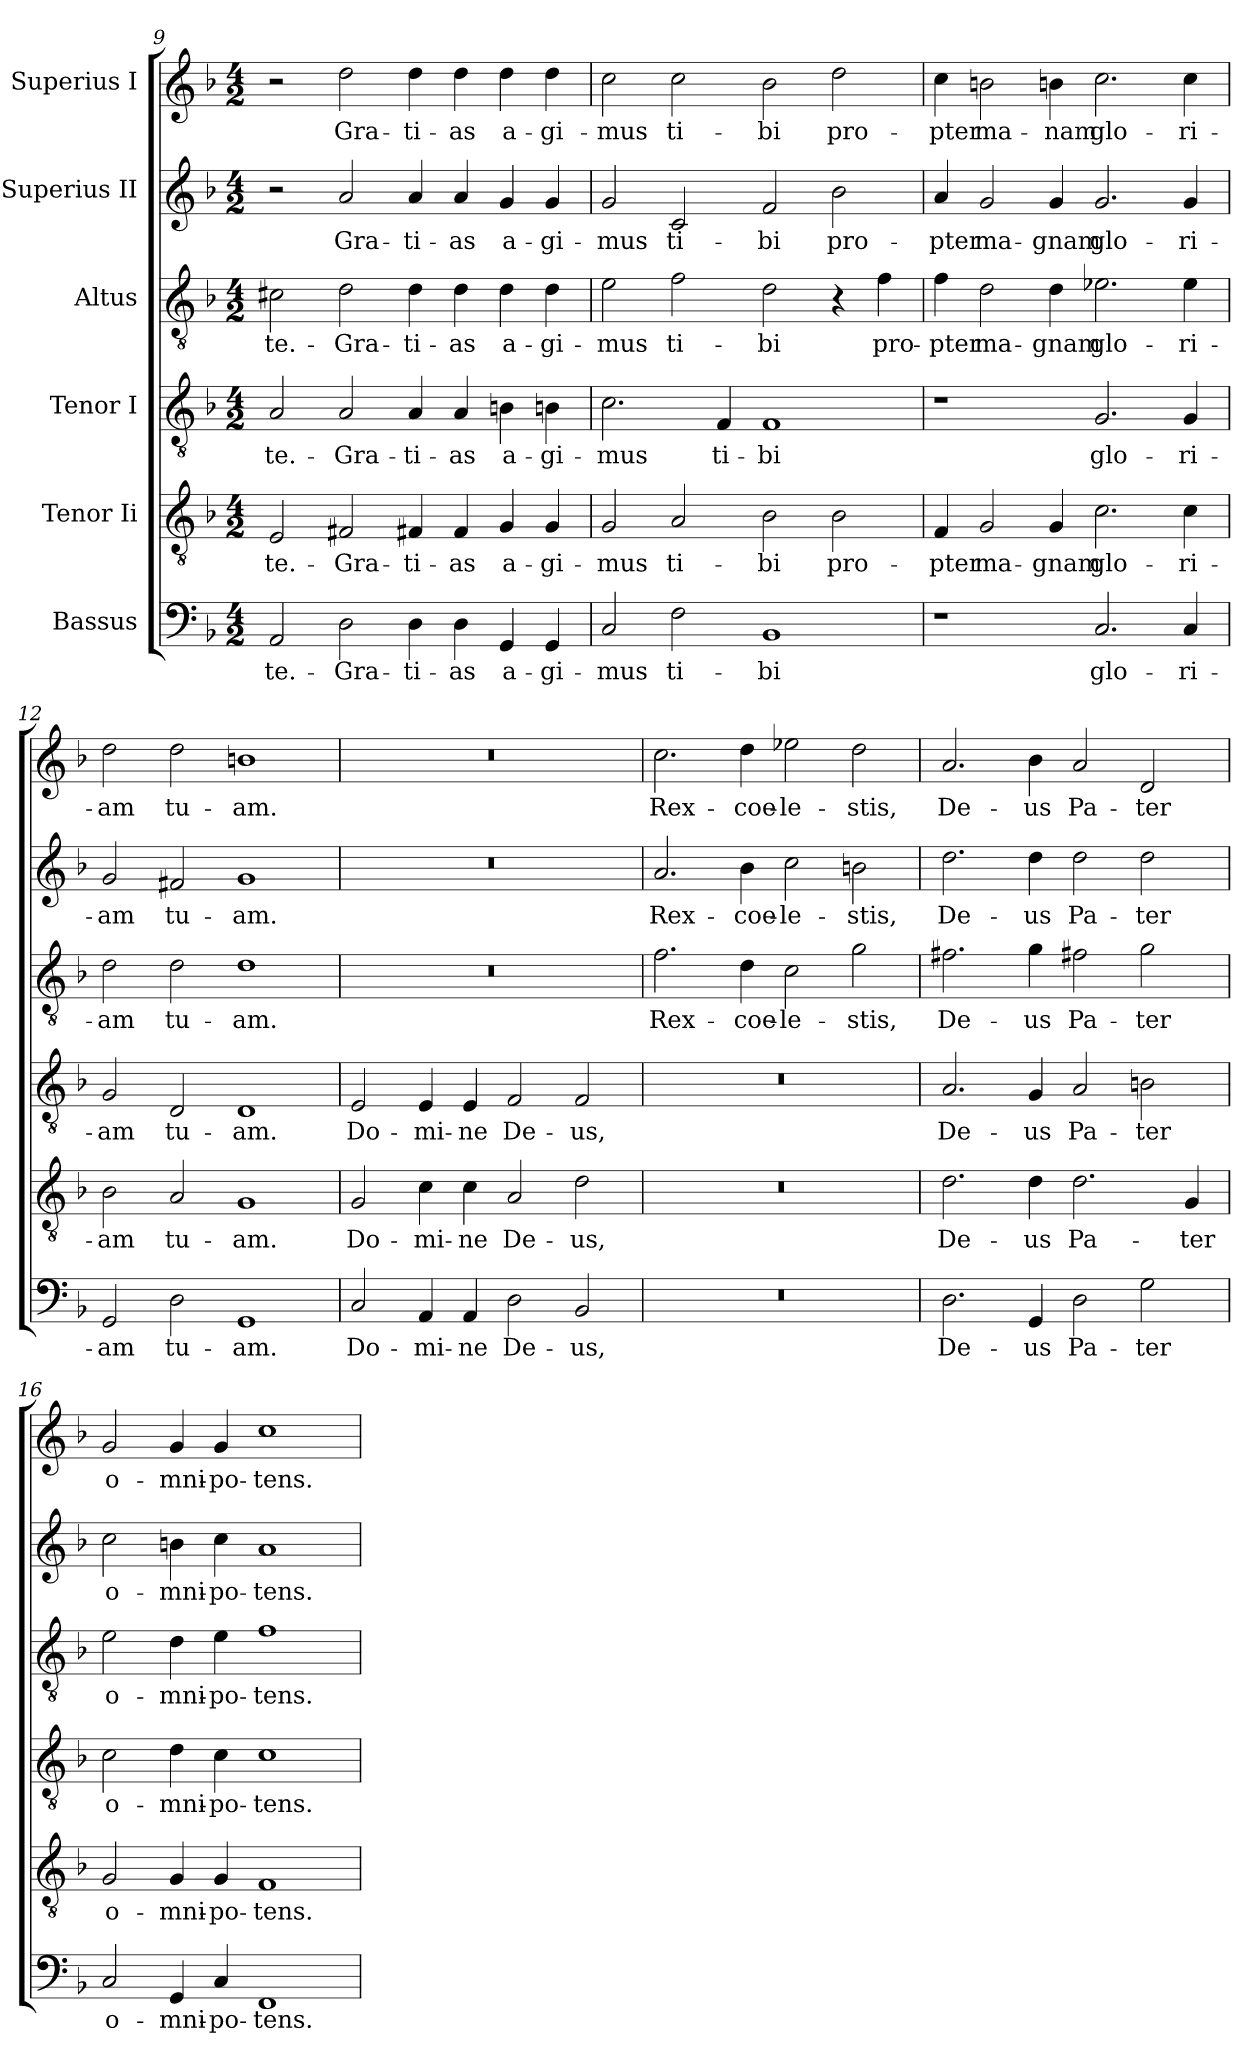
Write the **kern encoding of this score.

**kern	**text	**kern	**text	**kern	**text	**kern	**text	**kern	**text	**kern	**text
*part6	*part6	*part5	*part5	*part4	*part4	*part3	*part3	*part2	*part2	*part1	*part1
*staff6	*staff6	*staff5	*staff5	*staff4	*staff4	*staff3	*staff3	*staff2	*staff2	*staff1	*staff1
*I"Bassus	*	*I"Tenor Ii	*	*I"Tenor I	*	*I"Altus	*	*I"Superius II	*	*I"Superius I	*
*clefF4	*	*clefGv2	*	*clefGv2	*	*clefGv2	*	*clefG2	*	*clefG2	*
*k[b-]	*	*k[b-]	*	*k[b-]	*	*k[b-]	*	*k[b-]	*	*k[b-]	*
*M4/2	*	*M4/2	*	*M4/2	*	*M4/2	*	*M4/2	*	*M4/2	*
=9	=9	=9	=9	=9	=9	=9	=9	=9	=9	=9	=9
2AA/	te.-	2E/	te.-	2A/	te.-	2c#X\	te.-	2r	.	2r	.
2D\	Gra-	2F#X/	Gra-	2A/	Gra­-	2d\	Gra-	2a/	Gra-	2dd\	Gra-
4D\	-ti-	4F#X/	-ti-	4A/	-ti-	4d\	-ti-	4a/	-ti-	4dd\	-ti-
4D\	-as	4F#/	-as	4A/	-as	4d\	-as	4a/	-as	4dd\	-as
4GG/	a-	4G/	a-	4Bn\	a-	4d\	a-	4g/	a-	4dd\	a-
4GG/	-gi-	4G/	-gi-	4Bn\	-gi-	4d\	-gi-	4g/	-gi-	4dd\	-gi­-
=10	=10	=10	=10	=10	=10	=10	=10	=10	=10	=10	=10
2C/	-mus	2G/	-mus	2.c\	-mus	2e\	-mus	2g/	-mus	2cc\	-mus
2F\	ti-	2A/	ti-	.	.	2f\	ti-	2c/	ti-	2cc\	ti-
.	.	.	.	4F/	ti-	.	.	.	.	.	.
1BB-/	-bi	2B-\	-bi	1F/	-bi	2d\	-bi	2f/	-bi	2b-\	-bi
.	.	2B-\	pro-	.	.	4r	.	2b-\	pro-	2dd\	pro-
.	.	.	.	.	.	4f\	pro-	.	.	.	.
=11	=11	=11	=11	=11	=11	=11	=11	=11	=11	=11	=11
1r	.	4F/	-pter	1r	.	4f\	-pter	4a/	-pter	4cc\	-pter
.	.	2G/	ma-	.	.	2d\	ma-	2g/	ma-	2bn\	ma-
.	.	4G/	-gnam	.	.	4d\	-gnam	4g/	-gnam	4bn\	-nam
2.C/	glo-	2.c\	glo-	2.G/	glo-	2.e-X\	glo-	2.g/	glo-	2.cc\	glo-
4C/	-ri-	4c\	-ri-	4G/	-ri-	4e-\	-ri-	4g/	-ri-	4cc\	-ri-
=12	=12	=12	=12	=12	=12	=12	=12	=12	=12	=12	=12
2GG/	-am	2B-\	-am	2G/	-am	2d\	-am	2g/	-am	2dd\	-am
2D\	tu-	2A/	tu-	2D/	tu-	2d\	tu-	2f#X/	tu-	2dd\	tu-
1GG/	-am.	1G/	-am.	1D/	-am.	1d/	-am.	1g/	-am.	1bn\	-am.
=13	=13	=13	=13	=13	=13	=13	=13	=13	=13	=13	=13
2C/	Do-	2G/	Do-	2E/	Do-	0r	.	0r	.	0r	.
4AA/	-mi-	4c\	-mi-	4E/	-mi-	.	.	.	.	.	.
4AA/	-ne	4c\	-ne	4E/	-ne	.	.	.	.	.	.
2D\	De-	2A/	De-	2F/	De-	.	.	.	.	.	.
2BB-/	-us,	2d\	-us,	2F/	-us,	.	.	.	.	.	.
=14	=14	=14	=14	=14	=14	=14	=14	=14	=14	=14	=14
0r	.	0r	.	0r	.	2.f\	Rex-	2.a/	Rex-	2.cc\	Rex-
.	.	.	.	.	.	4d\	coe-	4b-\	coe-	4dd\	coe-
.	.	.	.	.	.	2c\	-le-	2cc\	-le-	2ee-X\	-le-
.	.	.	.	.	.	2g\	-stis,	2bn\	-stis,	2dd\	-stis,
=15	=15	=15	=15	=15	=15	=15	=15	=15	=15	=15	=15
2.D\	De-	2.d\	De-	2.A/	De-	2.f#X\	De-	2.dd\	De-	2.a/	De-
4GG/	-us	4d\	-us	4G/	-us	4g\	-us	4dd\	-us	4b-\	-us
2D\	Pa-	2.d\	Pa-	2A/	Pa-	2f#X\	Pa-	2dd\	Pa-	2a/	Pa-
2G\	-ter	.	.	2Bn\	-ter	2g\	-ter	2dd\	-ter	2d/	-ter
.	.	4G/	-ter	.	.	.	.	.	.	.	.
=16	=16	=16	=16	=16	=16	=16	=16	=16	=16	=16	=16
2C/	o-	2G/	o-	2c\	o-	2e\	o-	2cc\	o-	2g/	o-
4GG/	mni-	4G/	mni-	4d\	-mni-	4d\	-mni-	4bn\	-mni-	4g/	mni-
4C/	-po-	4G/	-po-	4c\	-po-	4e\	-po-	4cc\	-po-	4g/	-po-
1FF/	-tens.	1F/	-tens.	1c/	-tens.	1f/	-tens.	1a/	-tens.	1cc/	-tens.
=	=	=	=	=	=	=	=	=	=	=	=
*-	*-	*-	*-	*-	*-	*-	*-	*-	*-	*-	*-
